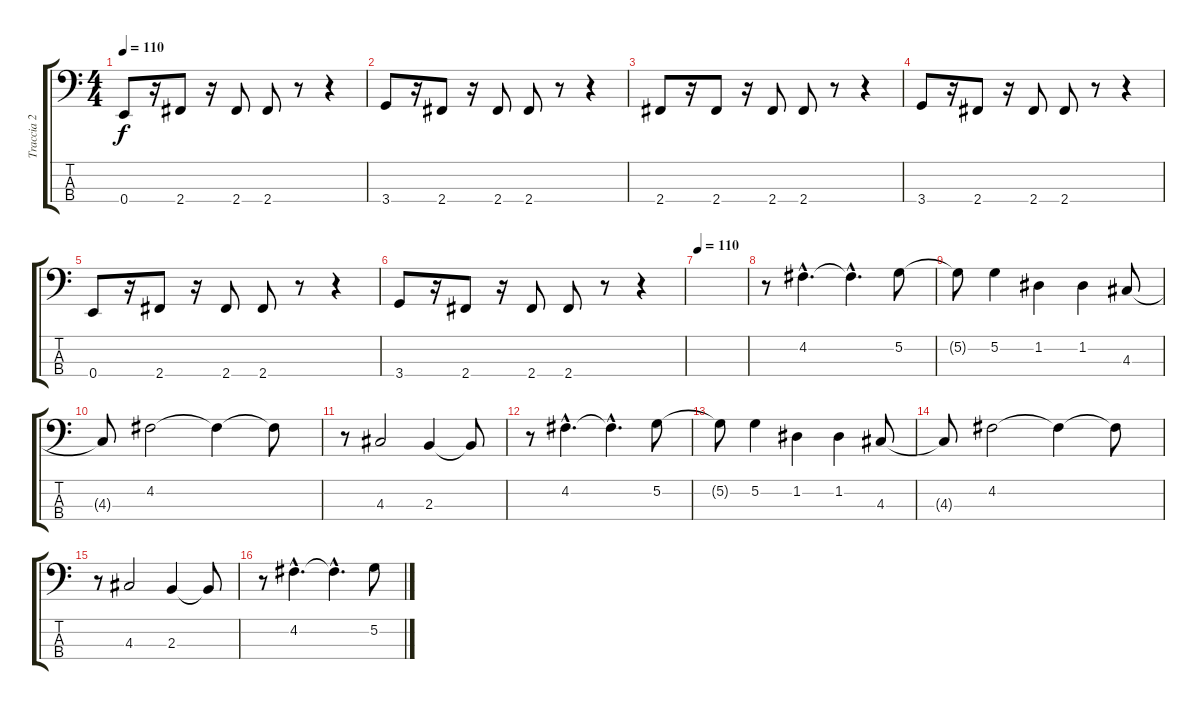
\track ("Traccia 2" "Traccia 2") {instrument electricbassfinger}
\staff {score tabs}
\tuning (G2 D2 A1 E1) {hide}
\ts (4 4)
\tempo 110
\clef f4
\ks c
0.4.8{dy f} r.16 2.4.8 r.16 2.4.8 2.4.8 r.8 r.4 |
3.4.8 r.16 2.4.8 r.16 2.4.8 2.4.8 r.8 r.4 |
2.4.8 r.16 2.4.8 r.16 2.4.8 2.4.8 r.8 r.4 |
3.4.8 r.16 2.4.8 r.16 2.4.8 2.4.8 r.8 r.4 |
0.4.8 r.16 2.4.8 r.16 2.4.8 2.4.8 r.8 r.4 |
3.4.8 r.16 2.4.8 r.16 2.4.8 2.4.8 r.8 r.4 |
\tempo 110
|
r.8 4.2{hac}.4{d} 4.2{hac t}.4{d} 5.2.8 |
5.2{t}.8 5.2.4 1.2.4 1.2.4 4.3.8 |
4.3{t}.8 4.2.2 4.2{t}.4 4.2{t}.8 |
r.8 4.3.2 2.3.4 2.3{t}.8 |
r.8 4.2{hac}.4{d} 4.2{hac t}.4{d} 5.2.8 |
5.2{t}.8 5.2.4 1.2.4 1.2.4 4.3.8 |
4.3{t}.8 4.2.2 4.2{t}.4 4.2{t}.8 |
r.8 4.3.2 2.3.4 2.3{t}.8 |
r.8 4.2{hac}.4{d} 4.2{hac t}.4{d} 5.2.8
